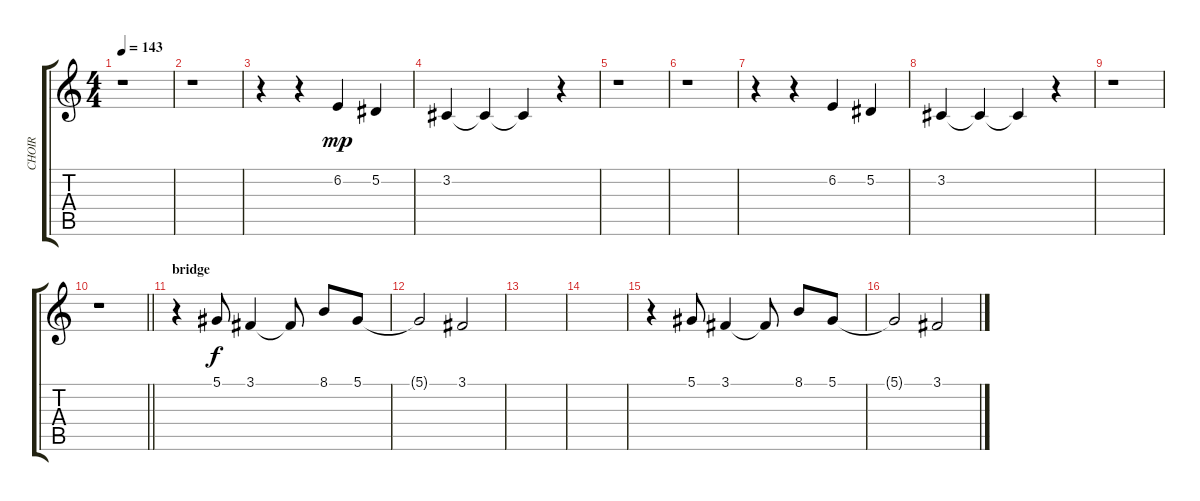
\track ("CHOIR" "CHOIR") {instrument choiraahs}
\staff {score tabs}
\tuning (Eb4 Bb3 Gb3 Db3 Ab2 Eb2) {hide}
\ts (4 4)
\tempo 143
\clef g2
\ks c
r.1{dy mp} |
r.1 |
r.4 r.4 6.2.4 5.2.4 |
3.2.4 3.2{t}.4 3.2{t}.4 r.4 |
r.1 |
r.1 |
r.4 r.4 6.2.4 5.2.4 |
3.2.4 3.2{t}.4 3.2{t}.4 r.4 |
r.1 |
\barLineRight lightlight
r.1 |
\section ("" "bridge")
r.4 5.1.8{dy f} 3.1.4 3.1{t}.8 8.1.8 5.1.8 |
5.1{t}.2 3.1.2 |
|
|
r.4 5.1.8 3.1.4 3.1{t}.8 8.1.8 5.1.8 |
5.1{t}.2 3.1.2
